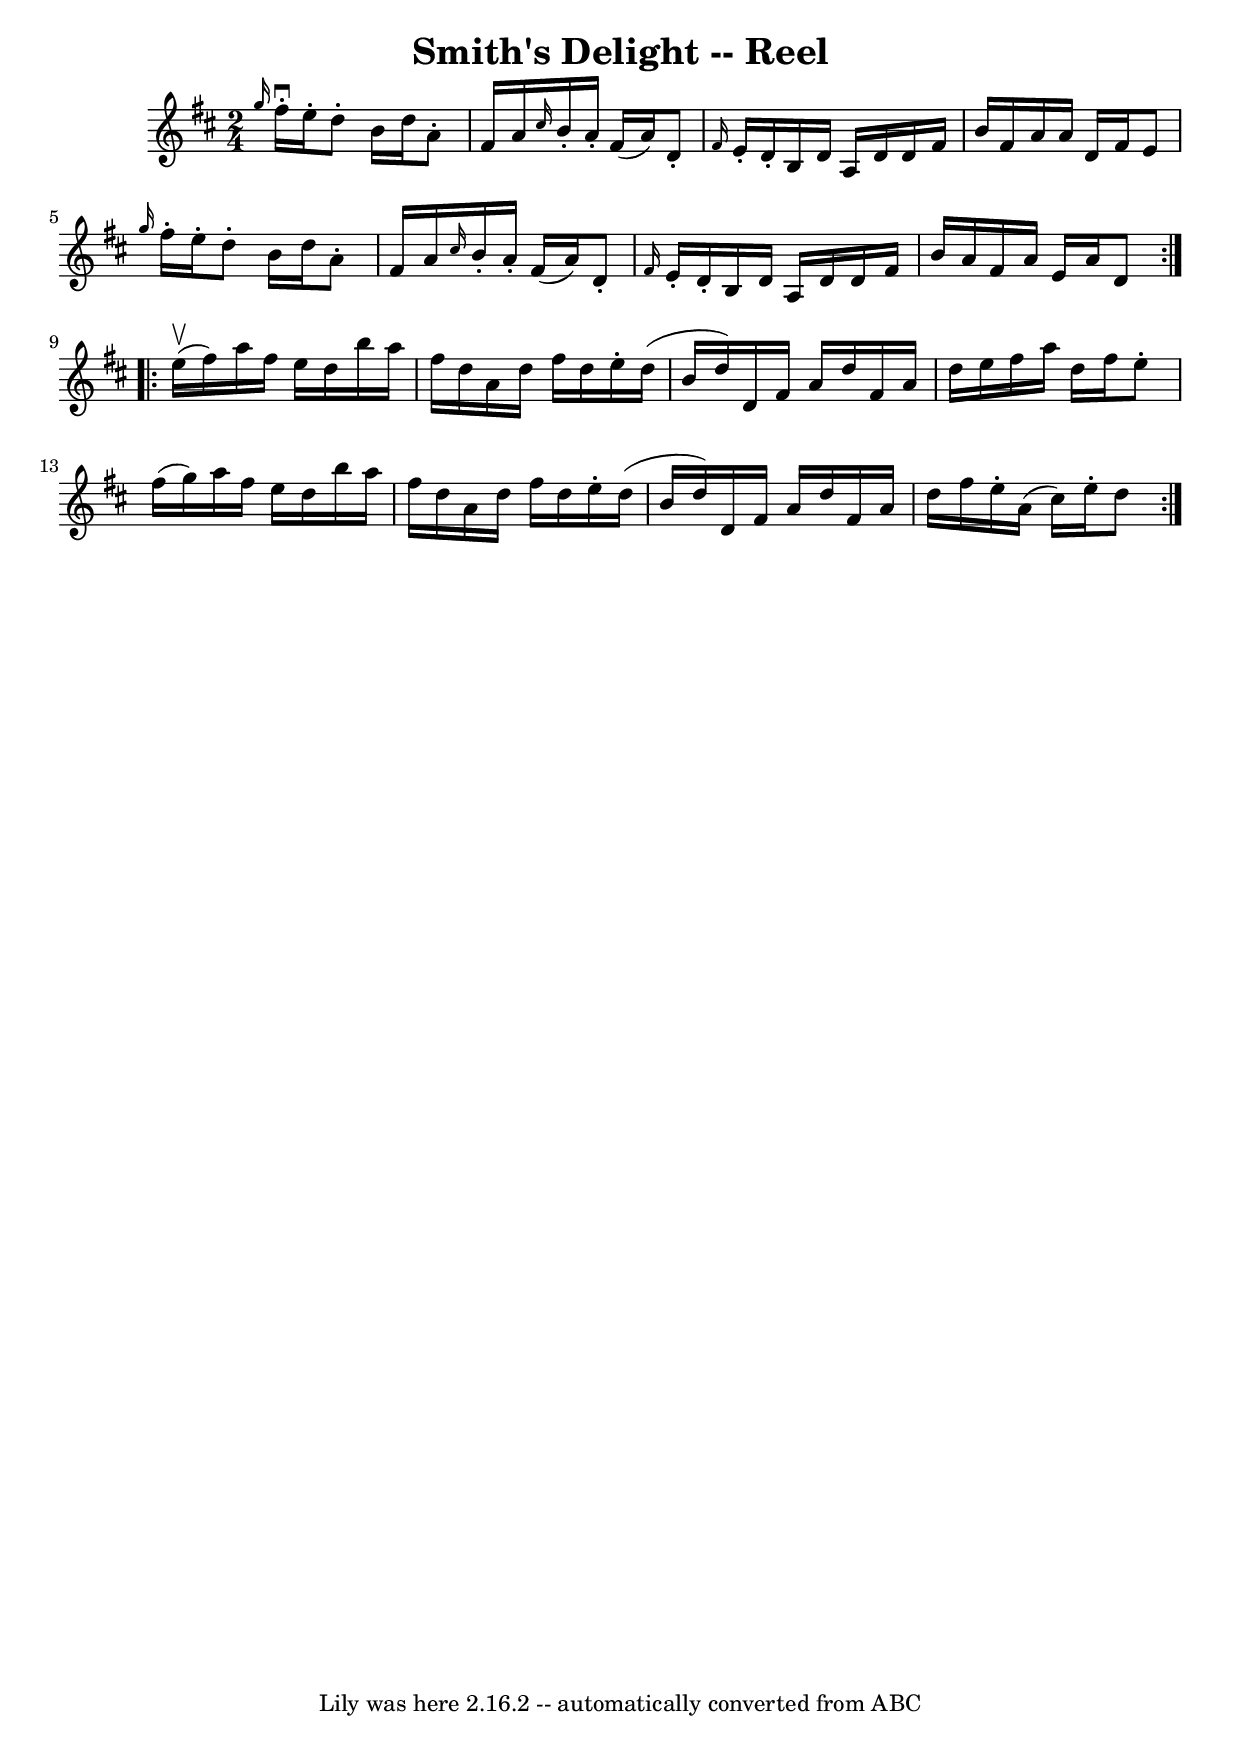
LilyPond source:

\version "2.16.2"
\include "Mammoth.ily"
\header {
  %% book = "Ryan's Mammoth Collection"
 crossRefNumber = "1"
 footnotes = "\\\\AKA Kitty's Wedding -- Hornpipe\\\\135"
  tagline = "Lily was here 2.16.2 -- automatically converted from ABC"
  title = "Smith's Delight -- Reel"

}
voicedefault =  {



  \repeat volta 2 {

    \time 2/4 
    \key d \major
    \grace { g''16   	   } fis''16^\downbow-. e''16-.   |
 d''8-. b'16 d''16 a'8-. fis'16 a'16    |
    
    \grace { cis''16  
	   } b'16-. a'16-. fis'16 (a'16) d'8-. 
    \grace { fis'16   	   } e'16-. d'16-.    |
 b16 d'16 a16 d'16 d'16 fis'16 b'16 fis'16     |
 a'16 a'16 d'16    
 fis'16 e'8  \grace { g''16   		       } fis''16-. e''16-.    |
 d''8-. b'16 d''16 a'8-. fis'16 a'16    |
    \grace { cis''16  

	   } b'16-. a'16-. fis'16 (a'16) d'8-. \grace { fis'16  
							 } e'16-. d'16-.    |
 b16 d'16 a16 d'16 d'16 fis'16 b'16 a'16     |
 fis'16 a'16 e'16 a'16 d'8    

  } 
  \repeat volta 2 { e''16^\upbow(fis''16)  |
 a''16 fis''16 e''16 d''16 b''16 a''16 fis''16 d''16     |
 a'16 d''16 fis''16 d''16 e''16-. d''16 (b'16 d''16)     |
 d'16 fis'16 a'16 d''16 fis'16 a'16 d''16 e''16   |
 fis''16 a''16 d''16 fis''16 e''8-. fis''16 ( g''16)    |
 a''16 fis''16 e''16 d''16 b''16 a''16 fis''16 d''16     |
 a'16 d''16 fis''16 d''16 e''16-. d''16 (b'16 d''16)    |
 d'16 fis'16 a'16 d''16 fis'16 a'16 d''16 fis''16     |
 e''16-. a'16 (cis''16) e''16-. d''8    
  }   

}

\score{
  <<

    \context Staff="default"
    {
      \voicedefault 
      
    }

  >>
  \layout {
    
  }
  \midi {
  }

}
